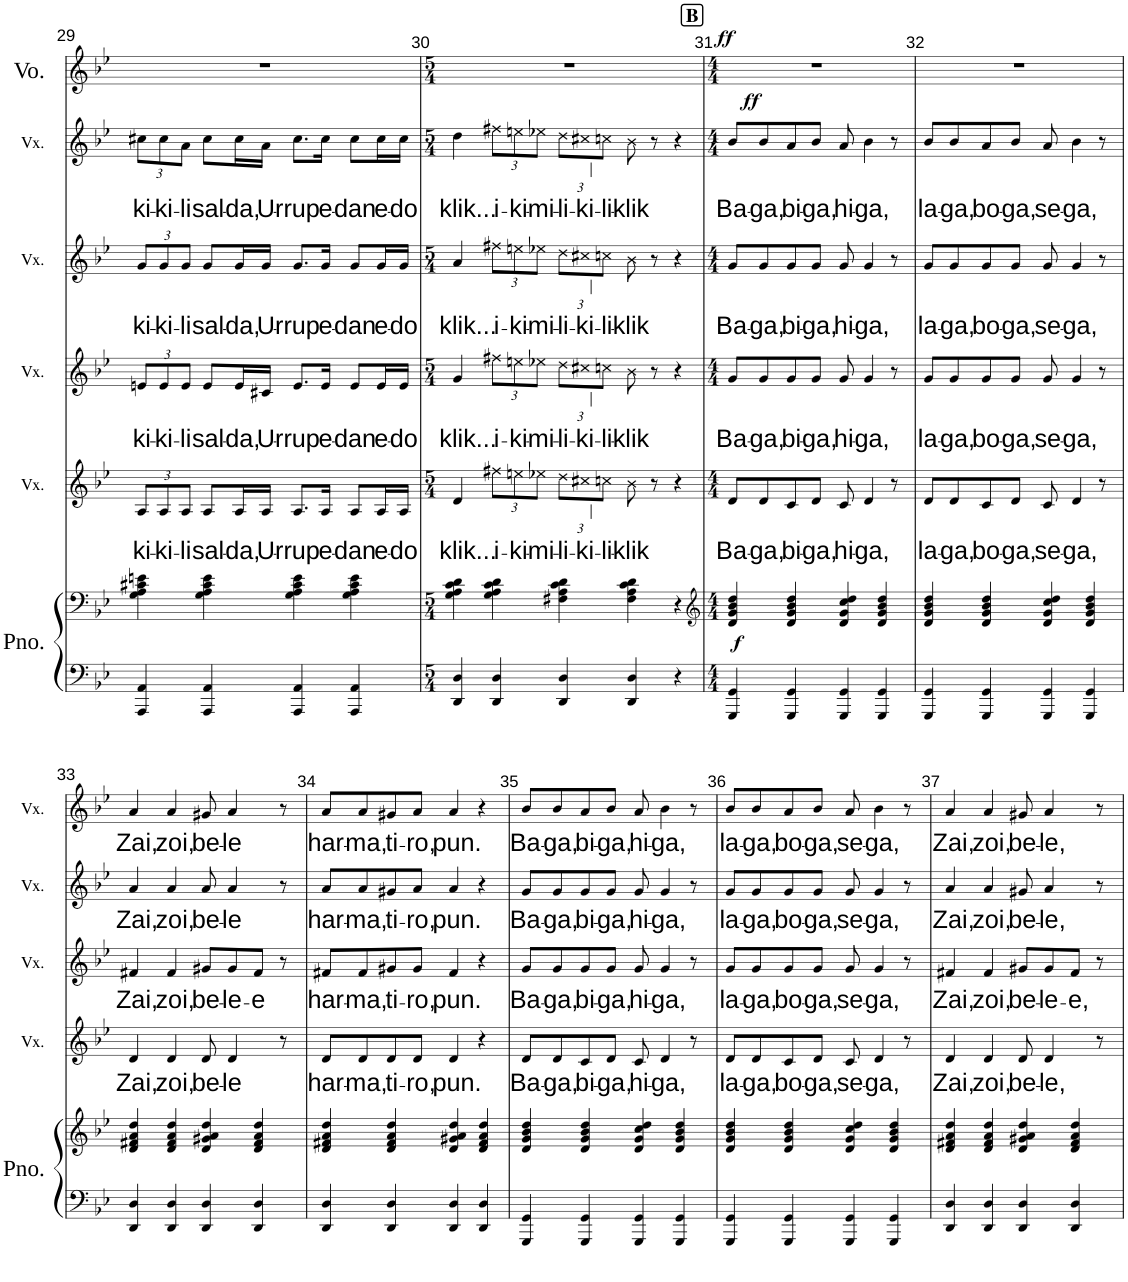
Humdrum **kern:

**kern	**kern	**dynam	**kern	**text	**kern	**text	**kern	**text	**kern	**text	**dynam
*part5	*part5	*part5	*part4	*part4	*part3	*part3	*part2	*part2	*part1	*part1	*part1
*staff6	*staff5	*staff5/6	*staff4	*staff4	*staff3	*staff3	*staff2	*staff2	*staff1	*staff1	*staff1
*I"Piano	*	*	*I"Voix	*	*I"Voix	*	*I"Voix	*	*I"Voix	*	*
*I'Pno.	*	*	*I'Vx.	*	*I'Vx.	*	*I'Vx.	*	*I'Vx.	*	*
!!LO:PB:g=z
*clefF4	*clefF4	*	*clefG2	*	*clefG2	*	*clefG2	*	*clefG2	*	*
*k[b-e-]	*k[b-e-]	*	*k[b-e-]	*	*k[b-e-]	*	*k[b-e-]	*	*k[b-e-]	*	*
*M4/4	*M4/4	*	*M4/4	*	*M4/4	*	*M4/4	*	*M4/4	*	*
*	*	*	*Xbrackettup	*	*	*	*	*	*	*	*
=29	=29	=29	=29	=29	=29	=29	=29	=29	=29	=29	=29
!	!	!	!	!LO:LY:b	!	!	!	!	!	!	!
*	*	*	*	*	*Xbrackettup	*	*	*	*	*	*
!	!	!	!	!	!	!LO:LY:b	!	!	!	!	!
*	*	*	*	*	*	*	*Xbrackettup	*	*	*	*
!	!	!	!	!	!	!	!	!LO:LY:b	!	!	!
*	*	*	*	*	*	*	*	*	*Xbrackettup	*	*
!	!	!	!	!	!	!	!	!	!	!LO:LY:b	!
4AAA/ 4AA/	4G\ 4A\ 4c#X\ 4en\	.	12A/L	ki-	12en/L	ki-	12g/L	ki-	12cc#X\L	ki-	.
!	!	!	!	!LO:LY:b	!	!LO:LY:b	!	!LO:LY:b	!	!LO:LY:b	!
.	.	.	12A/	-ki-	12e/	-ki-	12g/	-ki-	12cc#\	-ki-	.
!	!	!	!	!LO:LY:b	!	!LO:LY:b	!	!LO:LY:b	!	!LO:LY:b	!
.	.	.	12A/J	-li	12e/J	-li	12g/J	-li	12a\J	-li	.
!	!	!	!	!LO:LY:b	!	!LO:LY:b	!	!LO:LY:b	!	!LO:LY:b	!
4AAA/ 4AA/	4G\ 4A\ 4c#\ 4e\	.	8A/L	sal-	8e/L	sal-	8g/L	sal-	8cc#\L	sal-	.
!	!	!	!	!LO:LY:b	!	!LO:LY:b	!	!LO:LY:b	!	!LO:LY:b	!
.	.	.	16A/L	-da,	16e/L	-da,	16g/L	-da,	16cc#\L	-da,	.
!	!	!	!	!LO:LY:b	!	!LO:LY:b	!	!LO:LY:b	!	!LO:LY:b	!
.	.	.	16A/JJ	U-	16c#X/JJ	U-	16g/JJ	U-	16a\JJ	U-	.
!	!	!	!	!LO:LY:b	!	!LO:LY:b	!	!LO:LY:b	!	!LO:LY:b	!
4AAA/ 4AA/	4G\ 4A\ 4c#\ 4e\	.	8.A/L	-rrup	8.e/L	-rrup	8.g/L	-rrup	8.cc#\L	-rrup	.
!	!	!	!	!LO:LY:b	!	!LO:LY:b	!	!LO:LY:b	!	!LO:LY:b	!
.	.	.	16A/Jk	e-	16e/Jk	e-	16g/Jk	e-	16cc#\Jk	e-	.
!	!	!	!	!LO:LY:b	!	!LO:LY:b	!	!LO:LY:b	!	!LO:LY:b	!
4AAA/ 4AA/	4G\ 4A\ 4c#\ 4e\	.	8A/L	-dan	8e/L	-dan	8g/L	-dan	8cc#\L	-dan	.
!	!	!	!	!LO:LY:b	!	!LO:LY:b	!	!LO:LY:b	!	!LO:LY:b	!
.	.	.	16A/L	e-	16e/L	e-	16g/L	e-	16cc#\L	e-	.
!	!	!	!	!LO:LY:b	!	!LO:LY:b	!	!LO:LY:b	!	!LO:LY:b	!
.	.	.	16A/JJ	-do	16e/JJ	-do	16g/JJ	-do	16cc#\JJ	-do	.
=30	=30	=30	=30	=30	=30	=30	=30	=30	=30	=30	=30
*M5/4	*M5/4	*	*M5/4	*	*M5/4	*	*M5/4	*	*M5/4	*	*
!	!	!	!	!LO:LY:b	!	!LO:LY:b	!	!LO:LY:b	!	!LO:LY:b	!
4DD/ 4D/	4G\ 4A\ 4c\ 4d\	.	4d/	klik...	4g/	klik...	4a/	klik...	4dd\	klik...	.
!	!	!	!	!LO:LY:b	!	!LO:LY:b	!	!LO:LY:b	!	!LO:LY:b	!
4DD/ 4D/	4G\ 4A\ 4c\ 4d\	.	12ff#X\L	i-	12ff#X\L	i-	12ff#X\L	i-	12ff#X\L	i-	.
!	!	!	!	!LO:LY:b	!	!LO:LY:b	!	!LO:LY:b	!	!LO:LY:b	!
.	.	.	12een\	-ki-	12een\	-ki-	12een\	-ki-	12een\	-ki-	.
!	!	!	!	!LO:LY:b	!	!LO:LY:b	!	!LO:LY:b	!	!LO:LY:b	!
.	.	.	12ee-X\J	-mi-	12ee-X\J	-mi-	12ee-X\J	-mi-	12ee-X\J	-mi-	.
!	!	!	!	!LO:LY:b	!	!LO:LY:b	!	!LO:LY:b	!	!LO:LY:b	!
4DD/ 4D/	4F#X\ 4A\ 4c\ 4d\	.	12dd\L	-li-	12dd\L	-li-	12dd\L	-li-	12dd\L	-li-	.
!	!	!	!	!LO:LY:b	!	!LO:LY:b	!	!LO:LY:b	!	!LO:LY:b	!
.	.	.	12cc#X\	-ki-	12cc#X\	-ki-	12cc#X\	-ki-	12cc#X\	-ki-	.
!	!	!	!	!LO:LY:b	!	!LO:LY:b	!	!LO:LY:b	!	!LO:LY:b	!
.	.	.	12ccn\J	-li-	12ccn\J	-li-	12ccn\J	-li-	12ccn\J	-li-	.
!	!	!	!	!LO:LY:b	!	!LO:LY:b	!	!LO:LY:b	!	!LO:LY:b	!
4DD/ 4D/	4F#\ 4A\ 4c\ 4d\	.	8b-\	-klik	8b-\	-klik	8b-\	-klik	8b-\	-klik	.
.	.	.	8r	.	8r	.	8r	.	8r	.	.
4r	4r	.	4r	.	4r	.	4r	.	4r	.	.
=31	=31	=31	=31	=31	=31	=31	=31	=31	=31	=31	=31
*	*clefG2	*	*	*	*	*	*	*	*	*	*
*M4/4	*M4/4	*	*M4/4	*	*M4/4	*	*M4/4	*	*M4/4	*	*
!	!	!LO:DY:a=2	!	!LO:LY:b	!	!LO:LY:b	!	!LO:LY:b	!	!LO:LY:b	!LO:DY:a
4GGG/ 4GG/	4d/ 4g/ 4b-/ 4dd/	f	8d/L	Ba-	8g/L	Ba-	8g/L	Ba-	8b-/L	Ba-	ff
!	!	!	!	!LO:LY:b	!	!LO:LY:b	!	!LO:LY:b	!	!LO:LY:b	!
.	.	.	8d/	-ga,	8g/	-ga,	8g/	-ga,	8b-/	-ga,	.
!	!	!	!	!LO:LY:b	!	!LO:LY:b	!	!LO:LY:b	!	!LO:LY:b	!
4GGG/ 4GG/	4d/ 4g/ 4b-/ 4dd/	.	8c/	bi-	8g/	bi-	8g/	bi-	8a/	bi-	.
!	!	!	!	!LO:LY:b	!	!LO:LY:b	!	!LO:LY:b	!	!LO:LY:b	!
.	.	.	8d/J	-ga,	8g/J	-ga,	8g/J	-ga,	8b-/J	-ga,	.
!	!	!	!	!LO:LY:b	!	!LO:LY:b	!	!LO:LY:b	!	!LO:LY:b	!
4GGG/ 4GG/	4d/ 4g/ 4cc/ 4dd/	.	8c/	hi-	8g/	hi-	8g/	hi-	8a/	hi-	.
!	!	!	!	!LO:LY:b	!	!LO:LY:b	!	!LO:LY:b	!	!LO:LY:b	!
.	.	.	4d/	-ga,	4g/	-ga,	4g/	-ga,	4b-\	-ga,	.
4GGG/ 4GG/	4d/ 4g/ 4b-/ 4dd/	.	.	.	.	.	.	.	.	.	.
.	.	.	8r	.	8r	.	8r	.	8r	.	.
=32	=32	=32	=32	=32	=32	=32	=32	=32	=32	=32	=32
!	!	!	!	!LO:LY:b	!	!LO:LY:b	!	!LO:LY:b	!	!LO:LY:b	!
4GGG/ 4GG/	4d/ 4g/ 4b-/ 4dd/	.	8d/L	la-	8g/L	la-	8g/L	la-	8b-/L	la-	.
!	!	!	!	!LO:LY:b	!	!LO:LY:b	!	!LO:LY:b	!	!LO:LY:b	!
.	.	.	8d/	-ga,	8g/	-ga,	8g/	-ga,	8b-/	-ga,	.
!	!	!	!	!LO:LY:b	!	!LO:LY:b	!	!LO:LY:b	!	!LO:LY:b	!
4GGG/ 4GG/	4d/ 4g/ 4b-/ 4dd/	.	8c/	bo-	8g/	bo-	8g/	bo-	8a/	bo-	.
!	!	!	!	!LO:LY:b	!	!LO:LY:b	!	!LO:LY:b	!	!LO:LY:b	!
.	.	.	8d/J	-ga,	8g/J	-ga,	8g/J	-ga,	8b-/J	-ga,	.
!	!	!	!	!LO:LY:b	!	!LO:LY:b	!	!LO:LY:b	!	!LO:LY:b	!
4GGG/ 4GG/	4d/ 4g/ 4cc/ 4dd/	.	8c/	se-	8g/	se-	8g/	se-	8a/	se-	.
!	!	!	!	!LO:LY:b	!	!LO:LY:b	!	!LO:LY:b	!	!LO:LY:b	!
.	.	.	4d/	-ga,	4g/	-ga,	4g/	-ga,	4b-\	-ga,	.
4GGG/ 4GG/	4d/ 4g/ 4b-/ 4dd/	.	.	.	.	.	.	.	.	.	.
.	.	.	8r	.	8r	.	8r	.	8r	.	.
!!LO:LB:g=z
=33	=33	=33	=33	=33	=33	=33	=33	=33	=33	=33	=33
!	!	!	!	!LO:LY:b	!	!LO:LY:b	!	!LO:LY:b	!	!LO:LY:b	!
4DD/ 4D/	4d/ 4f#X/ 4a/ 4dd/	.	4d/	Zai,	4f#X/	Zai,	4a/	Zai,	4a/	Zai,	.
!	!	!	!	!LO:LY:b	!	!LO:LY:b	!	!LO:LY:b	!	!LO:LY:b	!
4DD/ 4D/	4d/ 4f#/ 4a/ 4dd/	.	4d/	zoi,	4f#/	zoi,	4a/	zoi,	4a/	zoi,	.
!	!	!	!	!LO:LY:b	!	!LO:LY:b	!	!LO:LY:b	!	!LO:LY:b	!
4DD/ 4D/	4d/ 4g#X/ 4a/ 4dd/	.	8d/	be-	8g#X/L	be-	8a/	be-	8g#X/	be-	.
!	!	!	!	!LO:LY:b	!	!LO:LY:b	!	!LO:LY:b	!	!LO:LY:b	!
.	.	.	4d/	-le	8g#/	-le-	4a/	-le	4a/	-le	.
!	!	!	!	!	!	!LO:LY:b	!	!	!	!	!
4DD/ 4D/	4d/ 4f#/ 4a/ 4dd/	.	.	.	8f#/J	-e	.	.	.	.	.
.	.	.	8r	.	8r	.	8r	.	8r	.	.
=34	=34	=34	=34	=34	=34	=34	=34	=34	=34	=34	=34
!	!	!	!	!LO:LY:b	!	!LO:LY:b	!	!LO:LY:b	!	!LO:LY:b	!
4DD/ 4D/	4d/ 4f#X/ 4a/ 4dd/	.	8d/L	har-	8f#X/L	har-	8a/L	har-	8a/L	har-	.
!	!	!	!	!LO:LY:b	!	!LO:LY:b	!	!LO:LY:b	!	!LO:LY:b	!
.	.	.	8d/	-ma,	8f#/	-ma,	8a/	-ma,	8a/	-ma,	.
!	!	!	!	!LO:LY:b	!	!LO:LY:b	!	!LO:LY:b	!	!LO:LY:b	!
4DD/ 4D/	4d/ 4f#/ 4a/ 4dd/	.	8d/	ti-	8g#X/	ti-	8g#X/	ti-	8g#X/	ti-	.
!	!	!	!	!LO:LY:b	!	!LO:LY:b	!	!LO:LY:b	!	!LO:LY:b	!
.	.	.	8d/J	-ro,	8g#/J	-ro,	8a/J	-ro,	8a/J	-ro,	.
!	!	!	!	!LO:LY:b	!	!LO:LY:b	!	!LO:LY:b	!	!LO:LY:b	!
4DD/ 4D/	4d/ 4g#X/ 4a/ 4dd/	.	4d/	pun.	4f#/	pun.	4a/	pun.	4a/	pun.	.
4DD/ 4D/	4d/ 4f#/ 4a/ 4dd/	.	4r	.	4r	.	4r	.	4r	.	.
=35	=35	=35	=35	=35	=35	=35	=35	=35	=35	=35	=35
!	!	!	!	!LO:LY:b	!	!LO:LY:b	!	!LO:LY:b	!	!LO:LY:b	!
4GGG/ 4GG/	4d/ 4g/ 4b-/ 4dd/	.	8d/L	Ba-	8g/L	Ba-	8g/L	Ba-	8b-/L	Ba-	.
!	!	!	!	!LO:LY:b	!	!LO:LY:b	!	!LO:LY:b	!	!LO:LY:b	!
.	.	.	8d/	-ga,	8g/	-ga,	8g/	-ga,	8b-/	-ga,	.
!	!	!	!	!LO:LY:b	!	!LO:LY:b	!	!LO:LY:b	!	!LO:LY:b	!
4GGG/ 4GG/	4d/ 4g/ 4b-/ 4dd/	.	8c/	bi-	8g/	bi-	8g/	bi-	8a/	bi-	.
!	!	!	!	!LO:LY:b	!	!LO:LY:b	!	!LO:LY:b	!	!LO:LY:b	!
.	.	.	8d/J	-ga,	8g/J	-ga,	8g/J	-ga,	8b-/J	-ga,	.
!	!	!	!	!LO:LY:b	!	!LO:LY:b	!	!LO:LY:b	!	!LO:LY:b	!
4GGG/ 4GG/	4d/ 4g/ 4cc/ 4dd/	.	8c/	hi-	8g/	hi-	8g/	hi-	8a/	hi-	.
!	!	!	!	!LO:LY:b	!	!LO:LY:b	!	!LO:LY:b	!	!LO:LY:b	!
.	.	.	4d/	-ga,	4g/	-ga,	4g/	-ga,	4b-\	-ga,	.
4GGG/ 4GG/	4d/ 4g/ 4b-/ 4dd/	.	.	.	.	.	.	.	.	.	.
.	.	.	8r	.	8r	.	8r	.	8r	.	.
=36	=36	=36	=36	=36	=36	=36	=36	=36	=36	=36	=36
!	!	!	!	!LO:LY:b	!	!LO:LY:b	!	!LO:LY:b	!	!LO:LY:b	!
4GGG/ 4GG/	4d/ 4g/ 4b-/ 4dd/	.	8d/L	la-	8g/L	la-	8g/L	la-	8b-/L	la-	.
!	!	!	!	!LO:LY:b	!	!LO:LY:b	!	!LO:LY:b	!	!LO:LY:b	!
.	.	.	8d/	-ga,	8g/	-ga,	8g/	-ga,	8b-/	-ga,	.
!	!	!	!	!LO:LY:b	!	!LO:LY:b	!	!LO:LY:b	!	!LO:LY:b	!
4GGG/ 4GG/	4d/ 4g/ 4b-/ 4dd/	.	8c/	bo-	8g/	bo-	8g/	bo-	8a/	bo-	.
!	!	!	!	!LO:LY:b	!	!LO:LY:b	!	!LO:LY:b	!	!LO:LY:b	!
.	.	.	8d/J	-ga,	8g/J	-ga,	8g/J	-ga,	8b-/J	-ga,	.
!	!	!	!	!LO:LY:b	!	!LO:LY:b	!	!LO:LY:b	!	!LO:LY:b	!
4GGG/ 4GG/	4d/ 4g/ 4cc/ 4dd/	.	8c/	se-	8g/	se-	8g/	se-	8a/	se-	.
!	!	!	!	!LO:LY:b	!	!LO:LY:b	!	!LO:LY:b	!	!LO:LY:b	!
.	.	.	4d/	-ga,	4g/	-ga,	4g/	-ga,	4b-\	-ga,	.
4GGG/ 4GG/	4d/ 4g/ 4b-/ 4dd/	.	.	.	.	.	.	.	.	.	.
.	.	.	8r	.	8r	.	8r	.	8r	.	.
=37	=37	=37	=37	=37	=37	=37	=37	=37	=37	=37	=37
!	!	!	!	!LO:LY:b	!	!LO:LY:b	!	!LO:LY:b	!	!LO:LY:b	!
4DD/ 4D/	4d/ 4f#X/ 4a/ 4dd/	.	4d/	Zai,	4f#X/	Zai,	4a/	Zai,	4a/	Zai,	.
!	!	!	!	!LO:LY:b	!	!LO:LY:b	!	!LO:LY:b	!	!LO:LY:b	!
4DD/ 4D/	4d/ 4f#/ 4a/ 4dd/	.	4d/	zoi,	4f#/	zoi,	4a/	zoi,	4a/	zoi,	.
!	!	!	!	!LO:LY:b	!	!LO:LY:b	!	!LO:LY:b	!	!LO:LY:b	!
4DD/ 4D/	4d/ 4g#X/ 4a/ 4dd/	.	8d/	be-	8g#X/L	be-	8g#X/	be-	8g#X/	be-	.
!	!	!	!	!LO:LY:b	!	!LO:LY:b	!	!LO:LY:b	!	!LO:LY:b	!
.	.	.	4d/	-le,	8g#/	-le-	4a/	-le,	4a/	-le,	.
!	!	!	!	!	!	!LO:LY:b	!	!	!	!	!
4DD/ 4D/	4d/ 4f#/ 4a/ 4dd/	.	.	.	8f#/J	-e,	.	.	.	.	.
.	.	.	8r	.	8r	.	8r	.	8r	.	.
=	=	=	=	=	=	=	=	=	=	=	=
*-	*-	*-	*-	*-	*-	*-	*-	*-	*-	*-	*-
